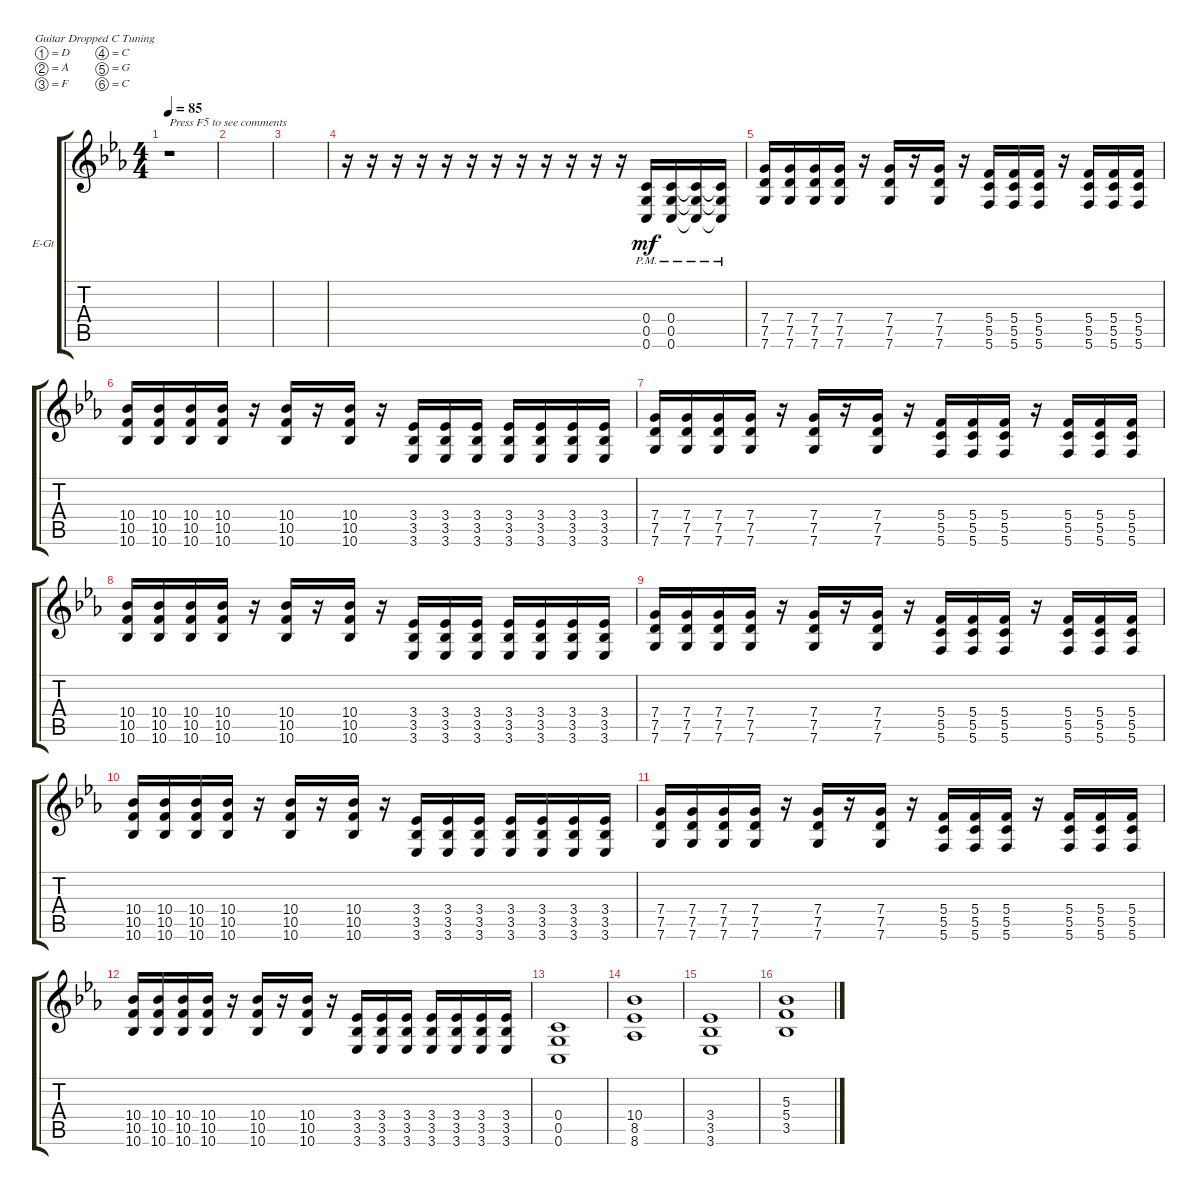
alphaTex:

\defaultSystemsLayout 4
\bracketExtendMode groupsimilarinstruments
\firstSystemTrackNameOrientation horizontal
\otherSystemsTrackNameOrientation horizontal
\track ("Rithm Guitar" "E-Gt") {instrument distortionguitar}
\staff {score tabs}
\tuning (D4 A3 F3 C3 G2 C2)
\ts (4 4)
\scale
0.508202
\tempo 85
\accidentals auto
\clef g2
\ottava regular
\simile none
\ks eb
r.1{txt "Press F5 to see comments" dy mf instrument distortionguitar} |
\scale
0.49162 |
\scale
0.513554 |
\scale
0.487079 r.16 r.16 r.16 r.16 r.16 r.16 r.16 r.16 r.16 r.16 r.16 r.16 (0.5{pm} 0.6 0.4).16 (0.5{pm} 0.6{pm} 0.4{pm}).16 (0.4{pm t} 0.5{pm t} 0.6{pm t}).16 (0.4{pm t} 0.5{pm t} 0.6{pm t}).16 |
\scale
0.476471 (7.6 7.5 7.4).16 (7.6 7.5 7.4).16 (7.6 7.4 7.5).16 (7.4 7.5 7.6).16 r.16 (7.6 7.5 7.4).16 r.16 (7.6 7.5 7.4).16 r.16 (5.6 5.5 5.4).16 (5.6 5.5 5.4).16 (5.4 5.5 5.6).16 r.16 (5.6 5.5 5.4).16 (5.6 5.5 5.4).16 (5.4 5.5 5.6).16 |
\scale
0.523779 (10.6 10.5 10.4).16 (10.6 10.5 10.4).16 (10.6 10.5 10.4).16 (10.6 10.5 10.4).16 r.16 (10.6 10.5 10.4).16 r.16 (10.6 10.5 10.4).16 r.16 (3.6 3.5 3.4).16 (3.4 3.5 3.6).16 (3.6 3.5 3.4).16 (3.4 3.5 3.6).16 (3.6 3.5 3.4).16 (3.4 3.5 3.6).16 (3.4 3.5 3.6).16 |
(7.6 7.5 7.4).16 (7.6 7.5 7.4).16 (7.6 7.4 7.5).16 (7.4 7.5 7.6).16 r.16 (7.6 7.5 7.4).16 r.16 (7.6 7.5 7.4).16 r.16 (5.6 5.5 5.4).16 (5.6 5.5 5.4).16 (5.4 5.5 5.6).16 r.16 (5.6 5.5 5.4).16 (5.6 5.5 5.4).16 (5.4 5.5 5.6).16 |
(10.6 10.5 10.4).16 (10.6 10.5 10.4).16 (10.6 10.5 10.4).16 (10.6 10.5 10.4).16 r.16 (10.6 10.5 10.4).16 r.16 (10.6 10.5 10.4).16 r.16 (3.6 3.5 3.4).16 (3.4 3.5 3.6).16 (3.6 3.5 3.4).16 (3.4 3.5 3.6).16 (3.6 3.5 3.4).16 (3.4 3.5 3.6).16 (3.4 3.5 3.6).16 |
(7.6 7.5 7.4).16 (7.6 7.5 7.4).16 (7.6 7.4 7.5).16 (7.4 7.5 7.6).16 r.16 (7.6 7.5 7.4).16 r.16 (7.6 7.5 7.4).16 r.16 (5.6 5.5 5.4).16 (5.6 5.5 5.4).16 (5.4 5.5 5.6).16 r.16 (5.6 5.5 5.4).16 (5.6 5.5 5.4).16 (5.4 5.5 5.6).16 |
(10.6 10.5 10.4).16 (10.6 10.5 10.4).16 (10.6 10.5 10.4).16 (10.6 10.5 10.4).16 r.16 (10.6 10.5 10.4).16 r.16 (10.6 10.5 10.4).16 r.16 (3.6 3.5 3.4).16 (3.4 3.5 3.6).16 (3.6 3.5 3.4).16 (3.4 3.5 3.6).16 (3.6 3.5 3.4).16 (3.4 3.5 3.6).16 (3.4 3.5 3.6).16 |
(7.6 7.5 7.4).16 (7.6 7.5 7.4).16 (7.6 7.4 7.5).16 (7.4 7.5 7.6).16 r.16 (7.6 7.5 7.4).16 r.16 (7.6 7.5 7.4).16 r.16 (5.6 5.5 5.4).16 (5.6 5.5 5.4).16 (5.4 5.5 5.6).16 r.16 (5.6 5.5 5.4).16 (5.6 5.5 5.4).16 (5.4 5.5 5.6).16 |
(10.6 10.5 10.4).16 (10.6 10.5 10.4).16 (10.6 10.5 10.4).16 (10.6 10.5 10.4).16 r.16 (10.6 10.5 10.4).16 r.16 (10.6 10.5 10.4).16 r.16 (3.6 3.5 3.4).16 (3.4 3.5 3.6).16 (3.6 3.5 3.4).16 (3.4 3.5 3.6).16 (3.6 3.5 3.4).16 (3.4 3.5 3.6).16 (3.4 3.5 3.6).16 |
(0.5 0.6 0.4).1 |
(10.4 8.6 8.5).1 |
(3.4 3.5 3.6).1 |
(3.5 5.4 5.3).1
